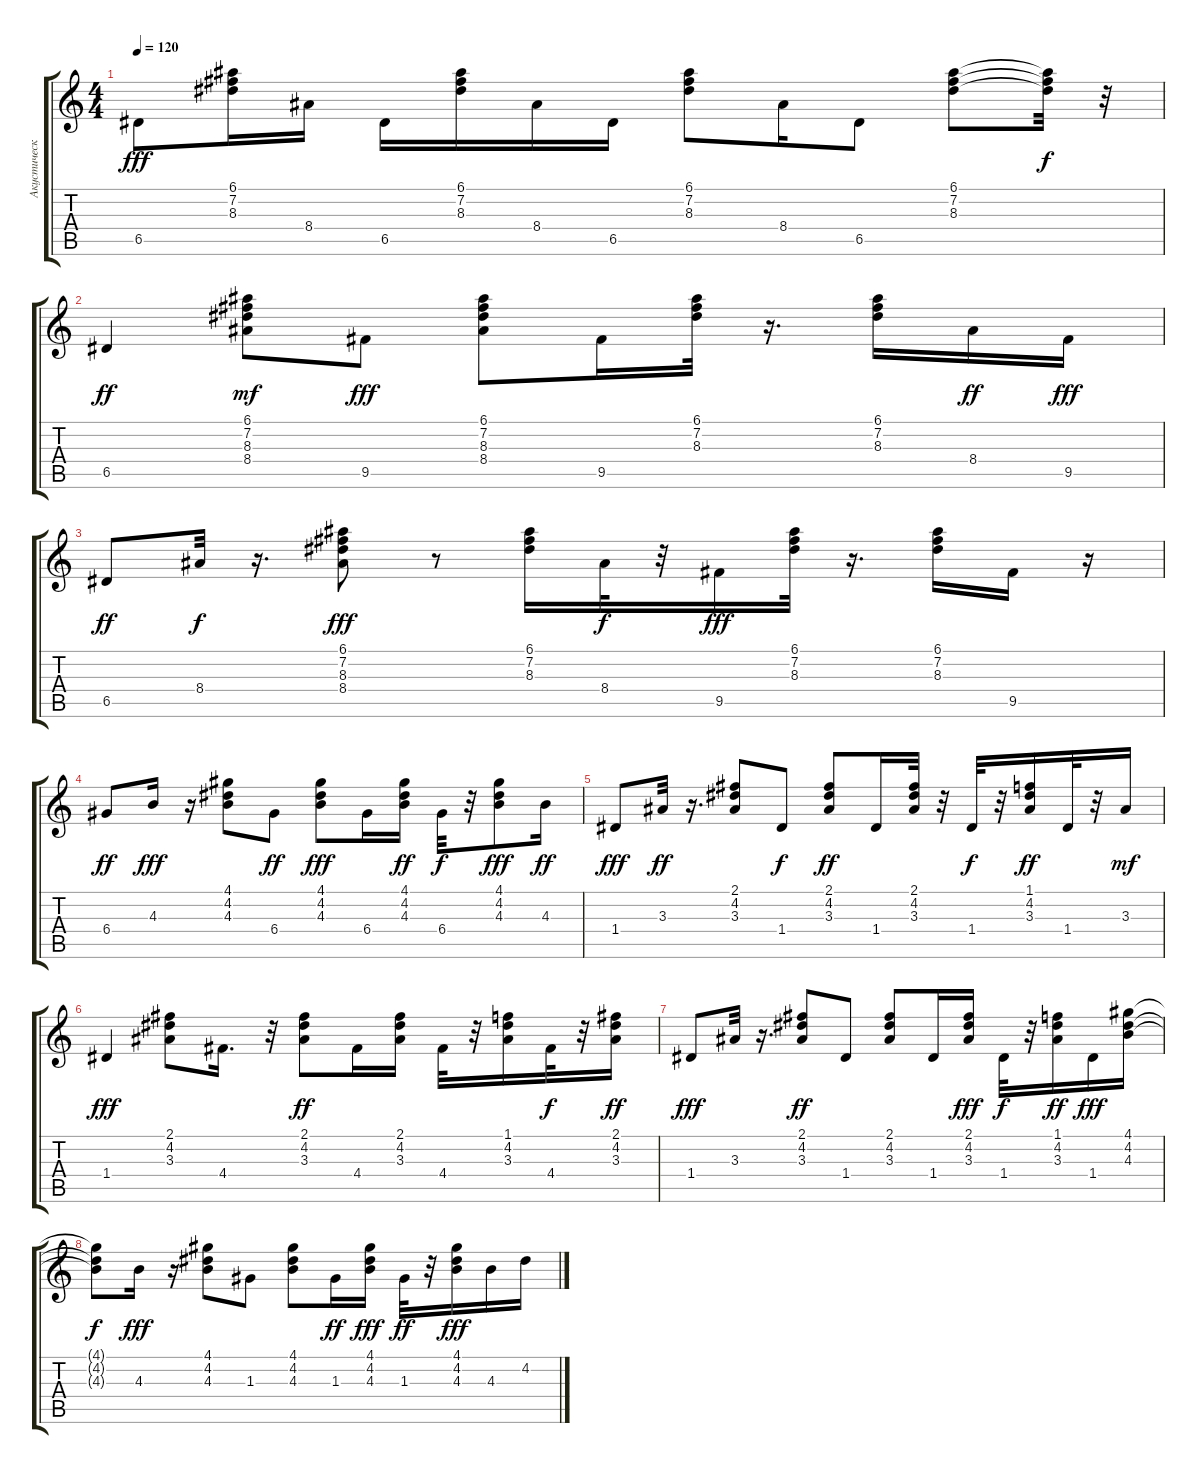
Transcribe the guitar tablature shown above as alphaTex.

\track ("Акустический Гранд Роял" "Акустическ") {instrument acousticguitarsteel}
\staff {score tabs}
\tuning (E4 B3 G3 D3 A2 E2) {hide}
\ts (4 4)
\tempo 120
\clef g2
\ks c
6.5.8{dy fff} (6.1 7.2 8.3).16 8.4.16 6.5.16 (6.1 7.2 8.3).16 8.4.16 6.5.16 (6.1 7.2 8.3).8 8.4.16 6.5.8 (6.1 7.2 8.3).8 (6.1{t} 7.2{t} 8.3{t}).32{dy f} r.32 |
6.5.4{dy ff} (6.1 7.2 8.3 8.4).8{dy mf} 9.5.8{dy fff} (6.1 7.2 8.3 8.4).8 9.5.16 (6.1 7.2 8.3).32 r.16{d} (6.1 7.2 8.3).16 8.4.16{dy ff} 9.5.16{dy fff} |
6.5.8{dy ff} 8.4.32{dy f} r.16{d} (6.1 7.2 8.3 8.4).8{dy fff} r.8 (6.1 7.2 8.3).16 8.4.32{dy f} r.32 9.5.16{dy fff} (6.1 7.2 8.3).32 r.16{d} (6.1 7.2 8.3).16 9.5.16 r.16 |
6.4.8{dy ff} 4.3.16{dy fff} r.16 (4.1 4.2 4.3).8 6.4.8{dy ff} (4.1 4.2 4.3).8{dy fff} 6.4.16 (4.1 4.2 4.3).16{dy ff} 6.4.32{dy f} r.32 (4.1 4.2 4.3).8{dy fff} 4.3.16{dy ff} |
1.4.8{dy fff} 3.3.32{dy ff} r.16{d} (2.1 4.2 3.3).8 1.4.8{dy f} (2.1 4.2 3.3).8{dy ff} 1.4.16 (2.1 4.2 3.3).32 r.32 1.4.32{dy f} r.32 (1.1 4.2 3.3).16{dy ff} 1.4.32 r.32 3.3.16{dy mf} |
1.4.4{dy fff} (2.1 4.2 3.3).8 4.4.16{d} r.32 (2.1 4.2 3.3).8{dy ff} 4.4.16 (2.1 4.2 3.3).16 4.4.32 r.32 (1.1 4.2 3.3).16 4.4.32{dy f} r.32 (2.1 4.2 3.3).16{dy ff} |
1.4.8{dy fff} 3.3.32 r.16{d} (2.1 4.2 3.3).8{dy ff} 1.4.8 (2.1 4.2 3.3).8 1.4.16 (2.1 4.2 3.3).16{dy fff} 1.4.32{dy f} r.32 (1.1 4.2 3.3).16{dy ff} 1.4.16{dy fff} (4.1 4.2 4.3).16 |
(4.1{t} 4.2{t} 4.3{t}).8{dy f} 4.3.16{dy fff} r.16 (4.1 4.2 4.3).8 1.3.8 (4.1 4.2 4.3).8 1.3.16{dy ff} (4.1 4.2 4.3).16{dy fff} 1.3.32{dy ff} r.32 (4.1 4.2 4.3).16{dy fff} 4.3.16 4.2.16
